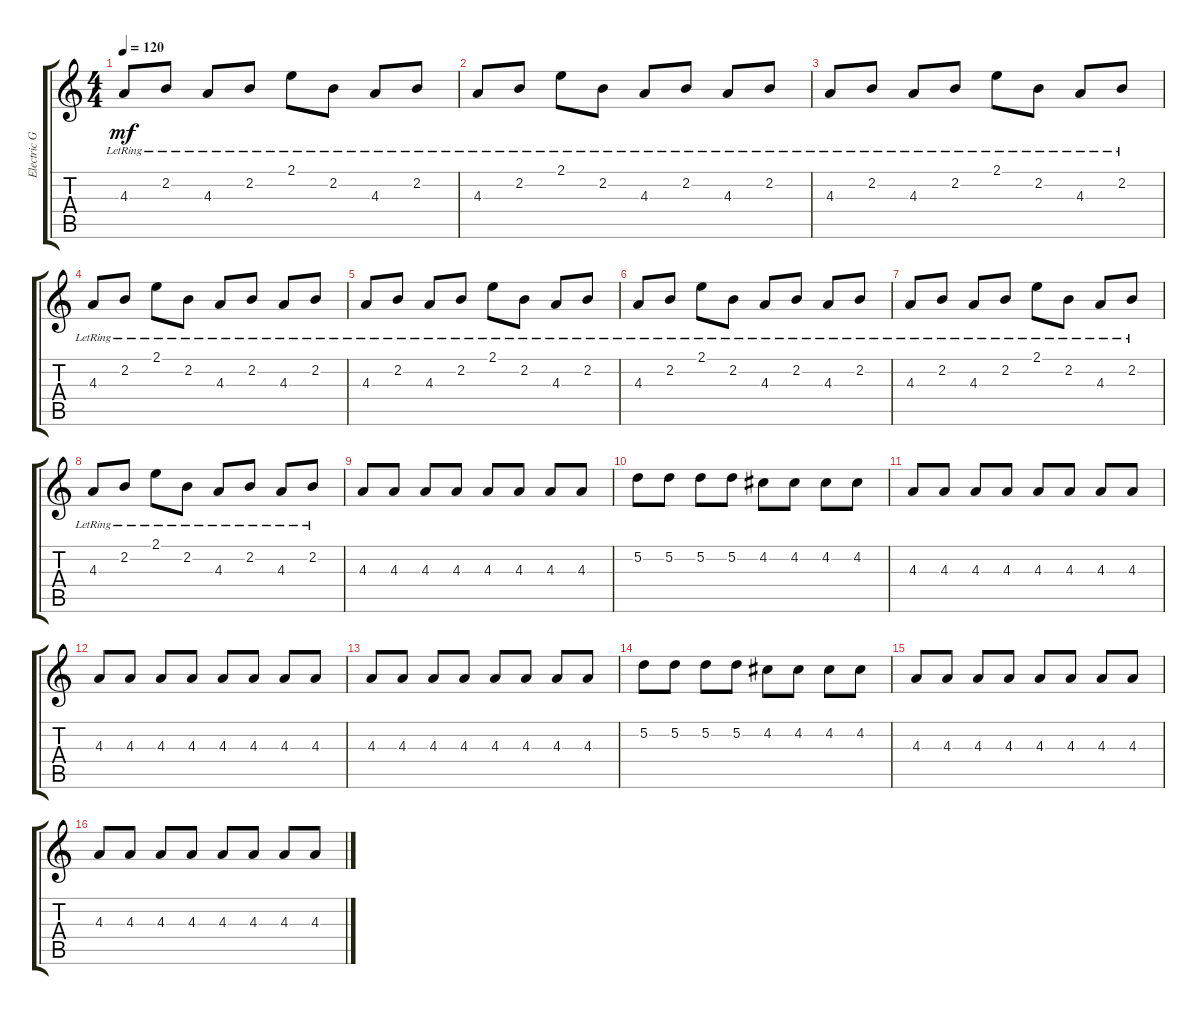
\track ("Electric Guitar" "Electric G") {instrument electricguitarclean}
\staff {score tabs}
\tuning (D4 A3 F3 C3 G2 D2) {hide}
\ts (4 4)
\tempo 120
\clef g2
\ks c
4.3{lr}.8{dy mf} 2.2{lr}.8 4.3{lr}.8 2.2{lr}.8 2.1{lr}.8 2.2{lr}.8 4.3{lr}.8 2.2{lr}.8 |
4.3{lr}.8 2.2{lr}.8 2.1{lr}.8 2.2{lr}.8 4.3{lr}.8 2.2{lr}.8 4.3{lr}.8 2.2{lr}.8 |
4.3{lr}.8 2.2{lr}.8 4.3{lr}.8 2.2{lr}.8 2.1{lr}.8 2.2{lr}.8 4.3{lr}.8 2.2{lr}.8 |
4.3{lr}.8 2.2{lr}.8 2.1{lr}.8 2.2{lr}.8 4.3{lr}.8 2.2{lr}.8 4.3{lr}.8 2.2{lr}.8 |
4.3{lr}.8 2.2{lr}.8 4.3{lr}.8 2.2{lr}.8 2.1{lr}.8 2.2{lr}.8 4.3{lr}.8 2.2{lr}.8 |
4.3{lr}.8 2.2{lr}.8 2.1{lr}.8 2.2{lr}.8 4.3{lr}.8 2.2{lr}.8 4.3{lr}.8 2.2{lr}.8 |
4.3{lr}.8 2.2{lr}.8 4.3{lr}.8 2.2{lr}.8 2.1{lr}.8 2.2{lr}.8 4.3{lr}.8 2.2{lr}.8 |
4.3{lr}.8 2.2{lr}.8 2.1{lr}.8 2.2{lr}.8 4.3{lr}.8 2.2{lr}.8 4.3{lr}.8 2.2{lr}.8 |
4.3.8 4.3.8 4.3.8 4.3.8 4.3.8 4.3.8 4.3.8 4.3.8 |
5.2.8 5.2.8 5.2.8 5.2.8 4.2.8 4.2.8 4.2.8 4.2.8 |
4.3.8 4.3.8 4.3.8 4.3.8 4.3.8 4.3.8 4.3.8 4.3.8 |
4.3.8 4.3.8 4.3.8 4.3.8 4.3.8 4.3.8 4.3.8 4.3.8 |
4.3.8 4.3.8 4.3.8 4.3.8 4.3.8 4.3.8 4.3.8 4.3.8 |
5.2.8 5.2.8 5.2.8 5.2.8 4.2.8 4.2.8 4.2.8 4.2.8 |
4.3.8 4.3.8 4.3.8 4.3.8 4.3.8 4.3.8 4.3.8 4.3.8 |
4.3.8 4.3.8 4.3.8 4.3.8 4.3.8 4.3.8 4.3.8 4.3.8
